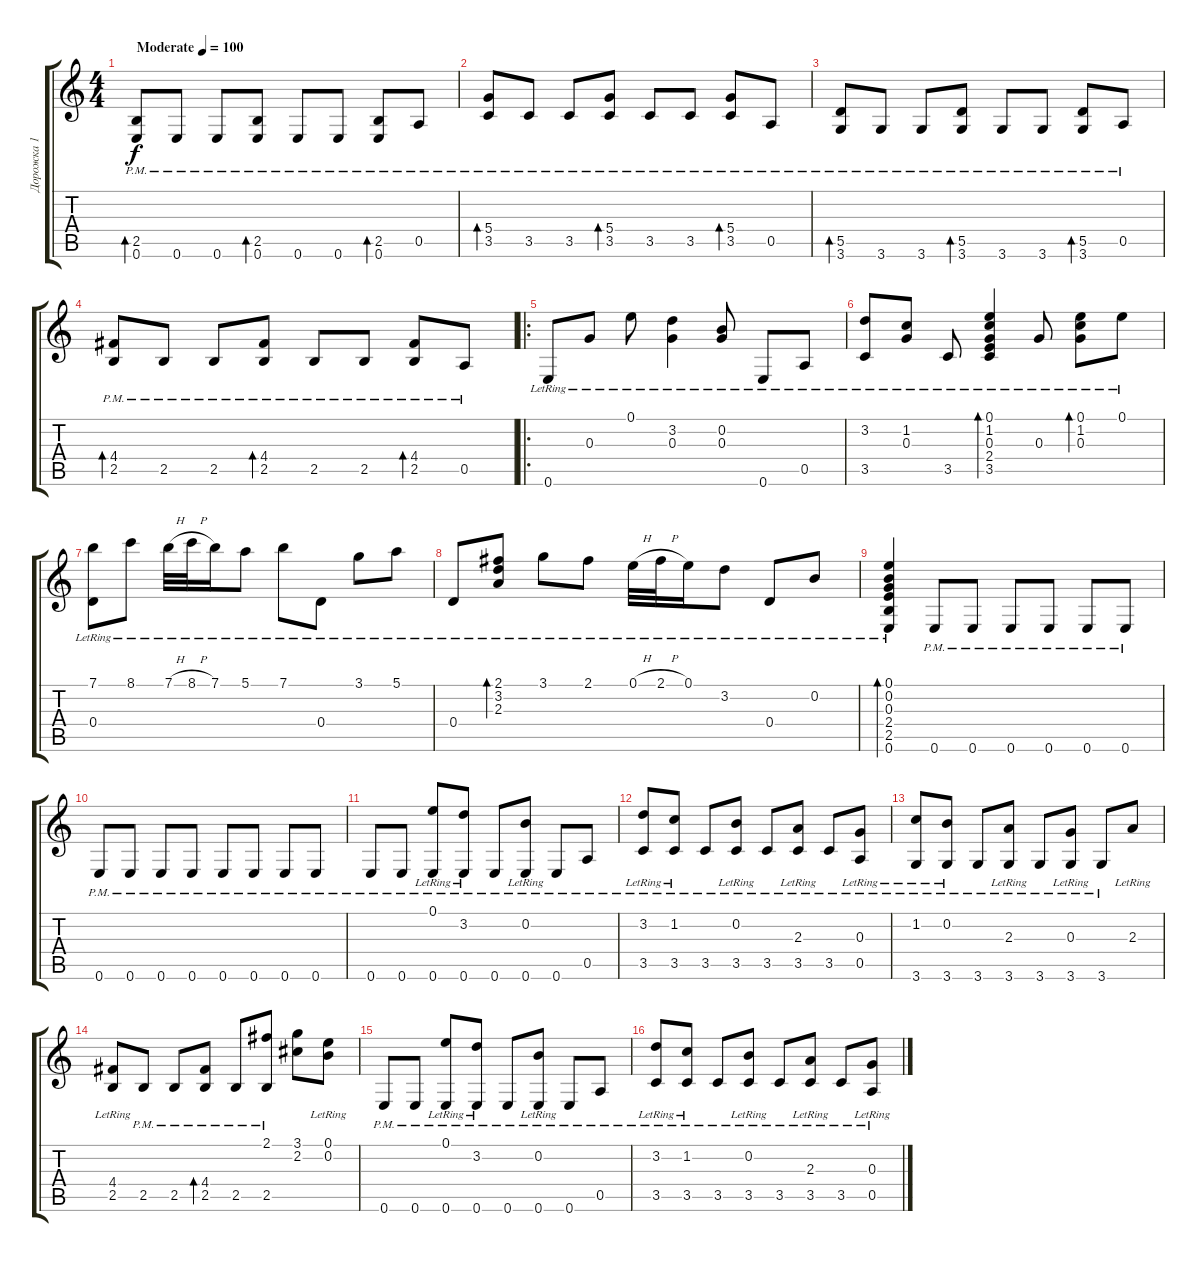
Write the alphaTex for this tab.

\track ("Дорожка 1" "Дорожка 1") {instrument acousticguitarsteel}
\staff {score tabs}
\tuning (E4 B3 G3 D3 A2 E2) {hide}
\ts (4 4)
\tempo (100 "Moderate")
\clef g2
\ks c
(2.5{pm} 0.6{pm}).8{bd 30 dy f instrument acousticguitarsteel} 0.6{pm}.8 0.6{pm}.8 (2.5{pm} 0.6{pm}).8{bd 30} 0.6{pm}.8 0.6{pm}.8 (2.5{pm} 0.6{pm}).8{bd 30} 0.5{pm}.8 |
(5.4{pm} 3.5{pm}).8{bd 30} 3.5{pm}.8 3.5{pm}.8 (5.4{pm} 3.5{pm}).8{bd 30} 3.5{pm}.8 3.5{pm}.8 (5.4{pm} 3.5{pm}).8{bd 30} 0.5{pm}.8 |
(5.5{pm} 3.6{pm}).8{bd 30} 3.6{pm}.8 3.6{pm}.8 (5.5{pm} 3.6{pm}).8{bd 30} 3.6{pm}.8 3.6{pm}.8 (5.5{pm} 3.6{pm}).8{bd 30} 0.5{pm}.8 |
(4.4{pm} 2.5{pm}).8{bd 30} 2.5{pm}.8 2.5{pm}.8 (4.4{pm} 2.5{pm}).8{bd 30} 2.5{pm}.8 2.5{pm}.8 (4.4{pm} 2.5{pm}).8{bd 30} 0.5{pm}.8 |
\ro
0.6{lr}.8 0.3{lr}.8 0.1{lr}.8 (3.2{lr} 0.3{lr}).4 (0.2{lr} 0.3).8 0.6{lr}.8 0.5{lr}.8 |
(3.2{lr} 3.5{lr}).8 (1.2{lr} 0.3{lr}).8 3.5{lr}.8 (0.1{lr} 1.2{lr} 0.3{lr} 2.4{lr} 3.5{lr}).4{bd 30} 0.3{lr}.8 (0.1{lr} 1.2{lr} 0.3{lr}).8{bd 30} 0.1{lr}.8 |
(7.1{lr} 0.4{lr}).8 8.1{lr}.8 7.1{h lr}.32 8.1{h lr}.32 7.1{lr}.16 5.1{lr}.8 7.1{lr}.8 0.4{lr}.8 3.1{lr}.8 5.1{lr}.8 |
0.4{lr}.8 (2.1{lr} 3.2{lr} 2.3{lr}).8{bd 120} 3.1{lr}.8 2.1{lr}.8 0.1{h lr}.32 2.1{h lr}.32 0.1{lr}.16 3.2{lr}.8 0.4{lr}.8 0.2{lr}.8 |
(0.1{lr} 0.2{lr} 0.3{lr} 2.4{lr} 2.5{lr} 0.6{lr}).4{bd 120} 0.6{pm}.8 0.6{pm}.8 0.6{pm}.8 0.6{pm}.8 0.6{pm}.8 0.6{pm}.8 |
0.6{pm}.8 0.6{pm}.8 0.6{pm}.8 0.6{pm}.8 0.6{pm}.8 0.6{pm}.8 0.6{pm}.8 0.6{pm}.8 |
0.6{pm}.8 0.6{pm}.8 (0.1{lr} 0.6{pm}).8 (3.2{lr} 0.6{pm}).8 0.6{pm}.8 (0.2{lr} 0.6{pm}).8 0.6{pm}.8 0.5{pm}.8 |
(3.2{lr} 3.5{pm}).8 (1.2{lr} 3.5{pm}).8 3.5{pm}.8 (0.2{lr} 3.5{pm}).8 3.5{pm}.8 (2.3{lr} 3.5{pm}).8 3.5{pm}.8 (0.3{lr} 0.5{pm}).8 |
(1.2{lr} 3.6{pm}).8 (0.2{lr} 3.6{pm}).8 3.6{pm}.8 (2.3{lr} 3.6{pm}).8 3.6{pm}.8 (0.3{lr} 3.6{pm}).8 3.6{pm}.8 2.3{lr}.8 |
(4.4{lr} 2.5{lr}).8 2.5{pm}.8 2.5{pm}.8 (4.4 2.5{pm}).8{bd 60} 2.5{pm}.8 (2.1 2.5{pm}).8 (3.1 2.2).8 (0.1{lr} 0.2{lr}).8 |
0.6{pm}.8 0.6{pm}.8 (0.1{lr} 0.6{pm}).8 (3.2{lr} 0.6{pm}).8 0.6{pm}.8 (0.2{lr} 0.6{pm}).8 0.6{pm}.8 0.5{pm}.8 |
(3.2{lr} 3.5{pm}).8 (1.2{lr} 3.5{pm}).8 3.5{pm}.8 (0.2{lr} 3.5{pm}).8 3.5{pm}.8 (2.3{lr} 3.5{pm}).8 3.5{pm}.8 (0.3{lr} 0.5{pm}).8
